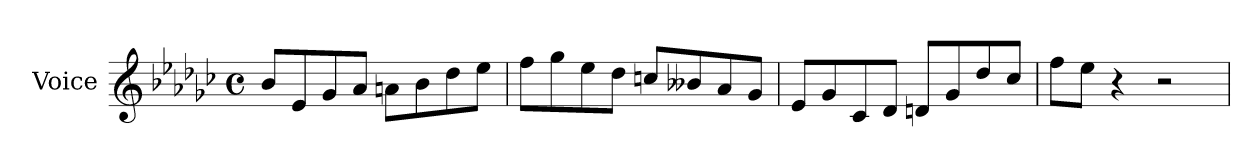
**kern
*part1
*staff1
*I"Voice
*I'Voice
*clefG2
*k[b-e-a-d-g-c-]
*M4/4
*met(c)
=1
8b-/L
8e-/
8g-/
8a-/J
8an\L
8b-\
8dd-\
8ee-\J
=2
8ff\L
8gg-\
8ee-\
8dd-\J
8ccn/L
8b--X/
8a-/
8g-/J
=3
8e-/L
8g-/
8c-/
8d-/J
8dn/L
8g-/
8dd-/
8cc-/J
=4
8ff\L
8ee-\J
4r
2rcc
=
*-
